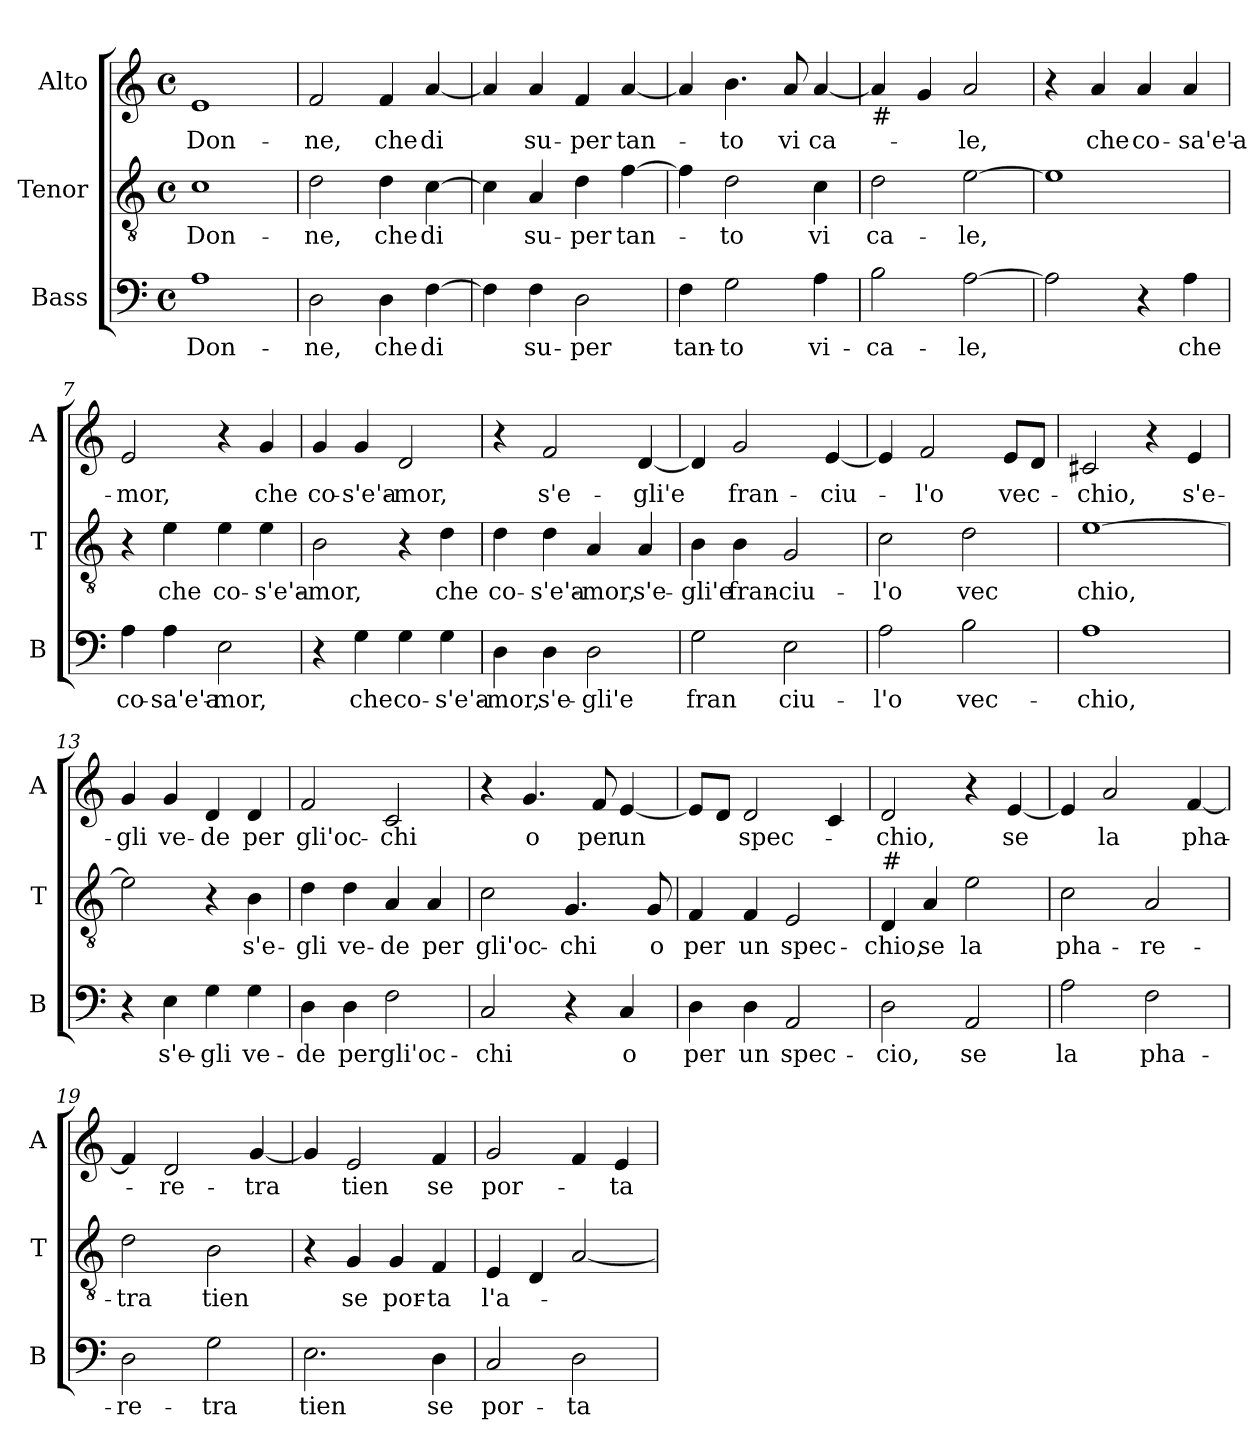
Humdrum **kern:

**kern	**text	**kern	**text	**kern	**text
*part3	*part3	*part2	*part2	*part1	*part1
*staff3	*staff3	*staff2	*staff2	*staff1	*staff1
*I"Bass	*	*I"Tenor	*	*I"Alto	*
*I'B	*	*I'T	*	*I'A	*
*clefF4	*	*clefGv2	*	*clefG2	*
*k[]	*	*k[]	*	*k[]	*
*C:	*	*C:	*	*C:	*
*M4/4	*	*M4/4	*	*M4/4	*
*met(c)	*	*met(c)	*	*met(c)	*
=1	=1	=1	=1	=1	=1
!	!LO:LY:b	!	!LO:LY:b	!	!LO:LY:b
1A	Don-	1c	Don-	1e	Don-
=2	=2	=2	=2	=2	=2
!	!LO:LY:b	!	!LO:LY:b	!	!LO:LY:b
2D\	-ne,	2d\	-ne,	2f/	-ne,
!	!LO:LY:b	!	!LO:LY:b	!	!LO:LY:b
4D\	che	4d\	che	4f/	che
!	!LO:LY:b	!	!LO:LY:b	!	!LO:LY:b
[4F\	di	[4c\	di	[4a/	di
=3	=3	=3	=3	=3	=3
4F\]	.	4c\]	.	4a/]	.
!	!LO:LY:b	!	!LO:LY:b	!	!LO:LY:b
4F\	su-	4A/	su-	4a/	su-
!	!LO:LY:b	!	!LO:LY:b	!	!LO:LY:b
2D\	-per	4d\	-per	4f/	-per
!	!	!	!LO:LY:b	!	!LO:LY:b
.	.	[4f\	tan-	[4a/	tan-
=4	=4	=4	=4	=4	=4
!	!LO:LY:b	!	!	!	!
4F\	tan-	4f\]	.	4a/]	.
!	!LO:LY:b	!	!LO:LY:b	!	!LO:LY:b
2G\	-to	2d\	-to	4.b\	-to
!	!	!	!	!	!LO:LY:b
.	.	.	.	8a/	vi
!	!LO:LY:b	!	!LO:LY:b	!	!LO:LY:b
4A\	vi-	4c\	vi	[4a/	ca-
=5	=5	=5	=5	=5	=5
!	!	!	!	!LO:TX:b:t=#	!
!	!LO:LY:b	!	!LO:LY:b	!	!
2B\	-ca-	2d\	ca-	4a/]	.
.	.	.	.	4g/	.
!	!LO:LY:b	!	!LO:LY:b	!	!LO:LY:b
[2A\	-le,	[2e\	-le,	2a/	-le,
=6	=6	=6	=6	=6	=6
2A\]	.	1e]	.	4r	.
!	!	!	!	!	!LO:LY:b
.	.	.	.	4a/	che
!	!	!	!	!	!LO:LY:b
4r	.	.	.	4a/	co-
!	!LO:LY:b	!	!	!	!LO:LY:b
4A\	che	.	.	4a/	-sa'e'a-
!!LO:LB:g=z
=7	=7	=7	=7	=7	=7
!	!LO:LY:b	!	!	!	!LO:LY:b
4A\	co-	4r	.	2e/	-mor,
!	!LO:LY:b	!	!LO:LY:b	!	!
4A\	-sa'e'a-	4e\	che	.	.
!	!LO:LY:b	!	!LO:LY:b	!	!
2E\	-mor,	4e\	co-	4r	.
!	!	!	!LO:LY:b	!	!LO:LY:b
.	.	4e\	-s'e'a-	4g/	che
=8	=8	=8	=8	=8	=8
!	!	!	!LO:LY:b	!	!LO:LY:b
4r	.	2B\	-mor,	4g/	co-
!	!LO:LY:b	!	!	!	!LO:LY:b
4G\	che	.	.	4g/	-s'e'a-
!	!LO:LY:b	!	!	!	!LO:LY:b
4G\	co-	4r	.	2d/	-mor,
!	!LO:LY:b	!	!LO:LY:b	!	!
4G\	-s'e'a-	4d\	che	.	.
=9	=9	=9	=9	=9	=9
!	!LO:LY:b	!	!LO:LY:b	!	!
4D\	-mor,	4d\	co-	4r	.
!	!LO:LY:b	!	!LO:LY:b	!	!LO:LY:b
4D\	s'e-	4d\	-s'e'a-	2f/	s'e-
!	!LO:LY:b	!	!LO:LY:b	!	!
2D\	-gli'e	4A/	-mor,	.	.
!	!	!	!LO:LY:b	!	!LO:LY:b
.	.	4A/	s'e-	[4d/	-gli'e
=10	=10	=10	=10	=10	=10
!	!LO:LY:b	!	!LO:LY:b	!	!
2G\	fran	4B\	-gli'e	4d/]	.
!	!	!	!LO:LY:b	!	!LO:LY:b
.	.	4B\	fran-	2g/	fran-
!	!LO:LY:b	!	!LO:LY:b	!	!
2E\	ciu-	2G/	-ciu-	.	.
!	!	!	!	!	!LO:LY:b
.	.	.	.	[4e/	-ciu-
=11	=11	=11	=11	=11	=11
!	!LO:LY:b	!	!LO:LY:b	!	!
2A\	-l'o	2c\	-l'o	4e/]	.
!	!	!	!	!	!LO:LY:b
.	.	.	.	2f/	-l'o
!	!LO:LY:b	!	!LO:LY:b	!	!
2B\	vec-	2d\	vec	.	.
!	!	!	!	!	!LO:LY:b
.	.	.	.	8e/L	vec-
.	.	.	.	8d/J	.
=12	=12	=12	=12	=12	=12
!	!LO:LY:b	!	!LO:LY:b	!	!LO:LY:b
1A	-chio,	[1e	chio,	2c#X/	-chio,
.	.	.	.	4r	.
!	!	!	!	!	!LO:LY:b
.	.	.	.	4e/	s'e-
!!LO:LB:g=z
=13	=13	=13	=13	=13	=13
!	!	!	!	!	!LO:LY:b
4r	.	2e\]	.	4g/	-gli
!	!LO:LY:b	!	!	!	!LO:LY:b
4E\	s'e-	.	.	4g/	ve-
!	!LO:LY:b	!	!	!	!LO:LY:b
4G\	-gli	4r	.	4d/	-de
!	!LO:LY:b	!	!LO:LY:b	!	!LO:LY:b
4G\	ve-	4B\	s'e-	4d/	per
=14	=14	=14	=14	=14	=14
!	!LO:LY:b	!	!LO:LY:b	!	!LO:LY:b
4D\	-de	4d\	-gli	2f/	gli'oc-
!	!LO:LY:b	!	!LO:LY:b	!	!
4D\	per	4d\	ve-	.	.
!	!LO:LY:b	!	!LO:LY:b	!	!LO:LY:b
2F\	gli'oc-	4A/	-de	2c/	-chi
!	!	!	!LO:LY:b	!	!
.	.	4A/	per	.	.
=15	=15	=15	=15	=15	=15
!	!LO:LY:b	!	!LO:LY:b	!	!
2C/	-chi	2c\	gli'oc-	4r	.
!	!	!	!	!	!LO:LY:b
.	.	.	.	4.g/	o
!	!	!	!LO:LY:b	!	!
4r	.	4.G/	-chi	.	.
!	!	!	!	!	!LO:LY:b
.	.	.	.	8f/	per
!	!LO:LY:b	!	!	!	!LO:LY:b
4C/	o	.	.	[4e/	un
!	!	!	!LO:LY:b	!	!
.	.	8G/	o	.	.
=16	=16	=16	=16	=16	=16
!	!LO:LY:b	!	!LO:LY:b	!	!
4D\	per	4F/	per	8e/L]	.
.	.	.	.	8d/J	.
!	!LO:LY:b	!	!LO:LY:b	!	!LO:LY:b
4D\	un	4F/	un	2d/	spec-
!	!LO:LY:b	!	!LO:LY:b	!	!
2AA/	spec-	2E/	spec-	.	.
.	.	.	.	4c/	.
=17	=17	=17	=17	=17	=17
!	!	!LO:TX:a:t=#	!	!	!
!	!LO:LY:b	!	!LO:LY:b	!	!LO:LY:b
2D\	-cio,	4D/	-chio,	2d/	-chio,
!	!	!	!LO:LY:b	!	!
.	.	4A/	se	.	.
!	!LO:LY:b	!	!LO:LY:b	!	!
2AA/	se	2e\	la	4r	.
!	!	!	!	!	!LO:LY:b
.	.	.	.	[4e/	se
=18	=18	=18	=18	=18	=18
!	!LO:LY:b	!	!LO:LY:b	!	!
2A\	la	2c\	pha-	4e/]	.
!	!	!	!	!	!LO:LY:b
.	.	.	.	2a/	la
!	!LO:LY:b	!	!LO:LY:b	!	!
2F\	pha-	2A/	-re-	.	.
!	!	!	!	!	!LO:LY:b
.	.	.	.	[4f/	pha-
!!LO:PB:g=z
=19	=19	=19	=19	=19	=19
!	!LO:LY:b	!	!LO:LY:b	!	!
2D\	-re-	2d\	-tra	4f/]	.
!	!	!	!	!	!LO:LY:b
.	.	.	.	2d/	-re-
!	!LO:LY:b	!	!LO:LY:b	!	!
2G\	-tra	2B\	tien	.	.
!	!	!	!	!	!LO:LY:b
.	.	.	.	[4g/	-tra
=20	=20	=20	=20	=20	=20
!	!LO:LY:b	!	!	!	!
2.E\	tien	4r	.	4g/]	.
!	!	!	!LO:LY:b	!	!LO:LY:b
.	.	4G/	se	2e/	tien
!	!	!	!LO:LY:b	!	!
.	.	4G/	por-	.	.
!	!LO:LY:b	!	!LO:LY:b	!	!LO:LY:b
4D\	se	4F/	-ta	4f/	se
=21	=21	=21	=21	=21	=21
!	!LO:LY:b	!	!LO:LY:b	!	!LO:LY:b
2C/	por-	4E/	l'a-	2g/	por-
.	.	4D/	.	.	.
!	!LO:LY:b	!	!	!	!
2D\	-ta	[2A/	.	4f/	.
!	!	!	!	!	!LO:LY:b
.	.	.	.	4e/	-ta
=	=	=	=	=	=
*-	*-	*-	*-	*-	*-
